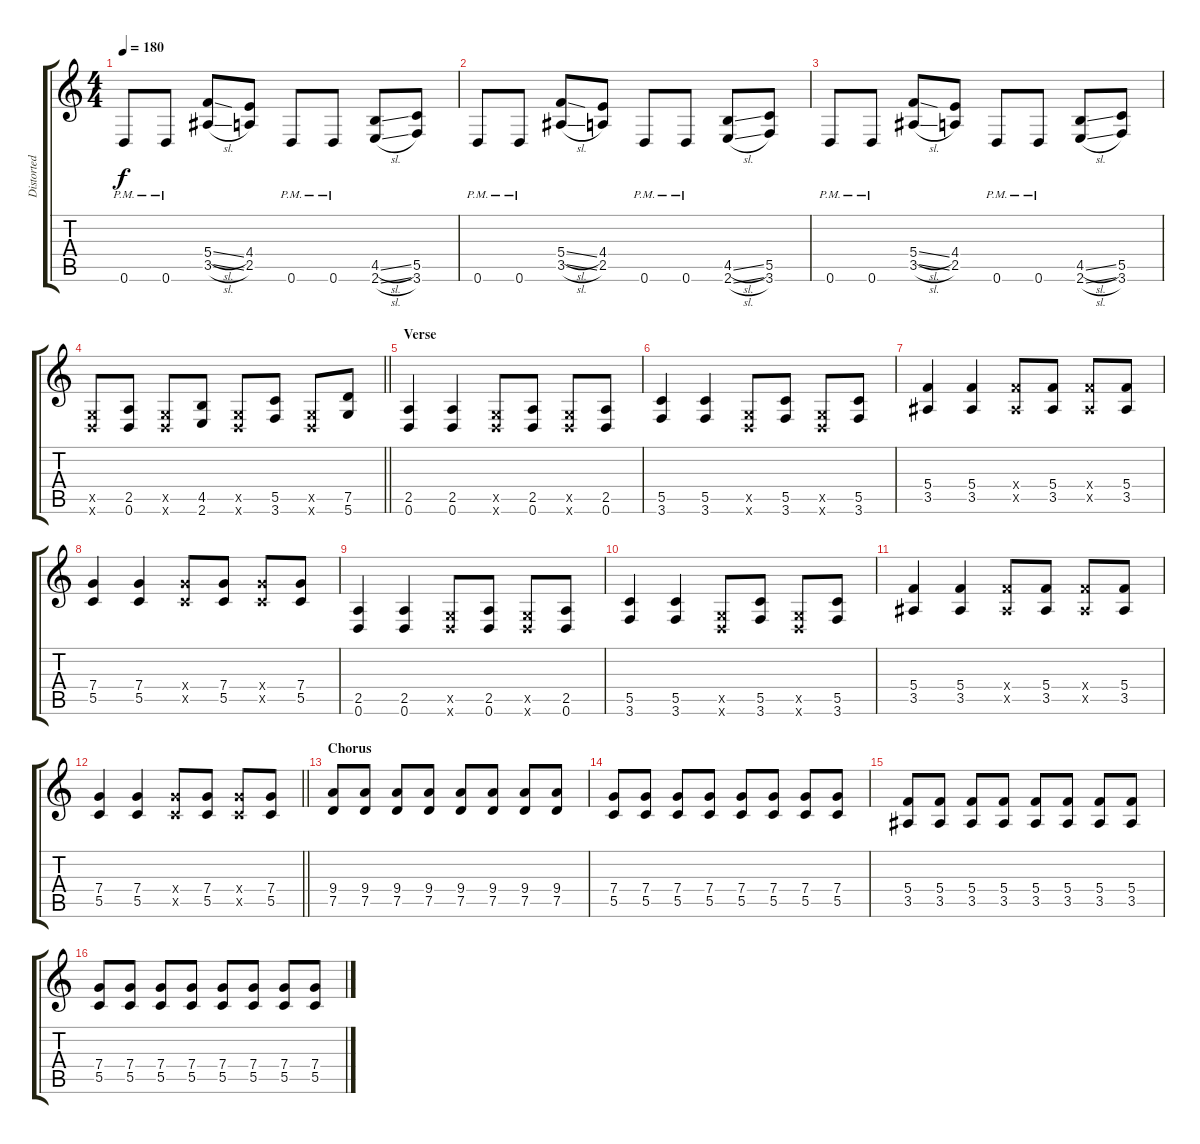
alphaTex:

\track ("Distorted I" "Distorted ") {instrument distortionguitar}
\staff {score tabs}
\tuning (D4 A3 F3 C3 G2 D2) {hide}
\ts (4 4)
\tempo 180
\clef g2
\ks c
0.6{pm}.8{dy f} 0.6{pm}.8 (5.4{sl} 3.5{sl}).8 (4.4 2.5).8 0.6{pm}.8 0.6{pm}.8 (4.5{sl} 2.6{sl}).8 (5.5 3.6).8 |
0.6{pm}.8 0.6{pm}.8 (5.4{sl} 3.5{sl}).8 (4.4 2.5).8 0.6{pm}.8 0.6{pm}.8 (4.5{sl} 2.6{sl}).8 (5.5 3.6).8 |
0.6{pm}.8 0.6{pm}.8 (5.4{sl} 3.5{sl}).8 (4.4 2.5).8 0.6{pm}.8 0.6{pm}.8 (4.5{sl} 2.6{sl}).8 (5.5 3.6).8 |
\barLineRight lightlight
(0.5{x} 0.6{x}).8 (2.5 0.6).8 (0.5{x} 0.6{x}).8 (4.5 2.6).8 (0.5{x} 0.6{x}).8 (5.5 3.6).8 (0.5{x} 0.6{x}).8 (7.5 5.6).8 |
\section ("" "Verse")
(2.5 0.6).4 (2.5 0.6).4 (0.5{x} 0.6{x}).8 (2.5 0.6).8 (0.5{x} 0.6{x}).8 (2.5 0.6).8 |
(5.5 3.6).4 (5.5 3.6).4 (0.5{x} 0.6{x}).8 (5.5 3.6).8 (0.5{x} 0.6{x}).8 (5.5 3.6).8 |
(5.4 3.5).4 (5.4 3.5).4 (5.4{x} 3.5{x}).8 (5.4 3.5).8 (5.4{x} 3.5{x}).8 (5.4 3.5).8 |
(7.4 5.5).4 (7.4 5.5).4 (7.4{x} 5.5{x}).8 (7.4 5.5).8 (7.4{x} 5.5{x}).8 (7.4 5.5).8 |
(2.5 0.6).4 (2.5 0.6).4 (0.5{x} 0.6{x}).8 (2.5 0.6).8 (0.5{x} 0.6{x}).8 (2.5 0.6).8 |
(5.5 3.6).4 (5.5 3.6).4 (0.5{x} 0.6{x}).8 (5.5 3.6).8 (0.5{x} 0.6{x}).8 (5.5 3.6).8 |
(5.4 3.5).4 (5.4 3.5).4 (5.4{x} 3.5{x}).8 (5.4 3.5).8 (5.4{x} 3.5{x}).8 (5.4 3.5).8 |
\barLineRight lightlight
(7.4 5.5).4 (7.4 5.5).4 (7.4{x} 5.5{x}).8 (7.4 5.5).8 (7.4{x} 5.5{x}).8 (7.4 5.5).8 |
\section ("" "Chorus")
(9.4 7.5).8 (9.4 7.5).8 (9.4 7.5).8 (9.4 7.5).8 (9.4 7.5).8 (9.4 7.5).8 (9.4 7.5).8 (9.4 7.5).8 |
(7.4 5.5).8 (7.4 5.5).8 (7.4 5.5).8 (7.4 5.5).8 (7.4 5.5).8 (7.4 5.5).8 (7.4 5.5).8 (7.4 5.5).8 |
(5.4 3.5).8 (5.4 3.5).8 (5.4 3.5).8 (5.4 3.5).8 (5.4 3.5).8 (5.4 3.5).8 (5.4 3.5).8 (5.4 3.5).8 |
(7.4 5.5).8 (7.4 5.5).8 (7.4 5.5).8 (7.4 5.5).8 (7.4 5.5).8 (7.4 5.5).8 (7.4 5.5).8 (7.4 5.5).8
